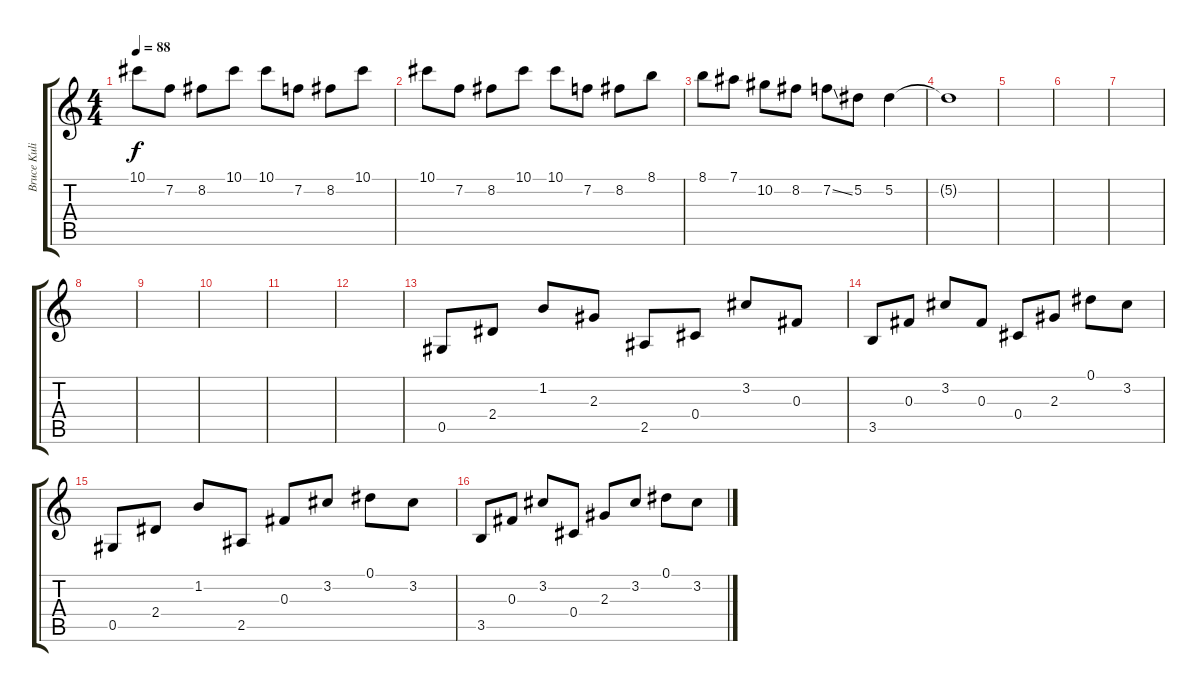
\track ("Bruce Kulick" "Bruce Kuli") {instrument electricguitarjazz}
\staff {score tabs}
\tuning (Eb4 Bb3 Gb3 Db3 Ab2 Eb2) {hide}
\ts (4 4)
\tempo 88
\clef g2
\ks c
10.1.8{dy f} 7.2.8 8.2.8 10.1.8 10.1.8 7.2.8 8.2.8 10.1.8 |
10.1.8 7.2.8 8.2.8 10.1.8 10.1.8 7.2.8 8.2.8 8.1.8 |
8.1.8 7.1.8 10.2.8 8.2.8 7.2{ss}.8 5.2.8 5.2.4 |
5.2{t}.1 |
|
|
|
|
|
|
|
|
0.5.8 2.4.8 1.2.8 2.3.8 2.5.8 0.4.8 3.2.8 0.3.8 |
3.5.8 0.3.8 3.2.8 0.3.8 0.4.8 2.3.8 0.1.8 3.2.8 |
0.5.8 2.4.8 1.2.8 2.5.8 0.3.8 3.2.8 0.1.8 3.2.8 |
3.5.8 0.3.8 3.2.8 0.4.8 2.3.8 3.2.8 0.1.8 3.2.8
